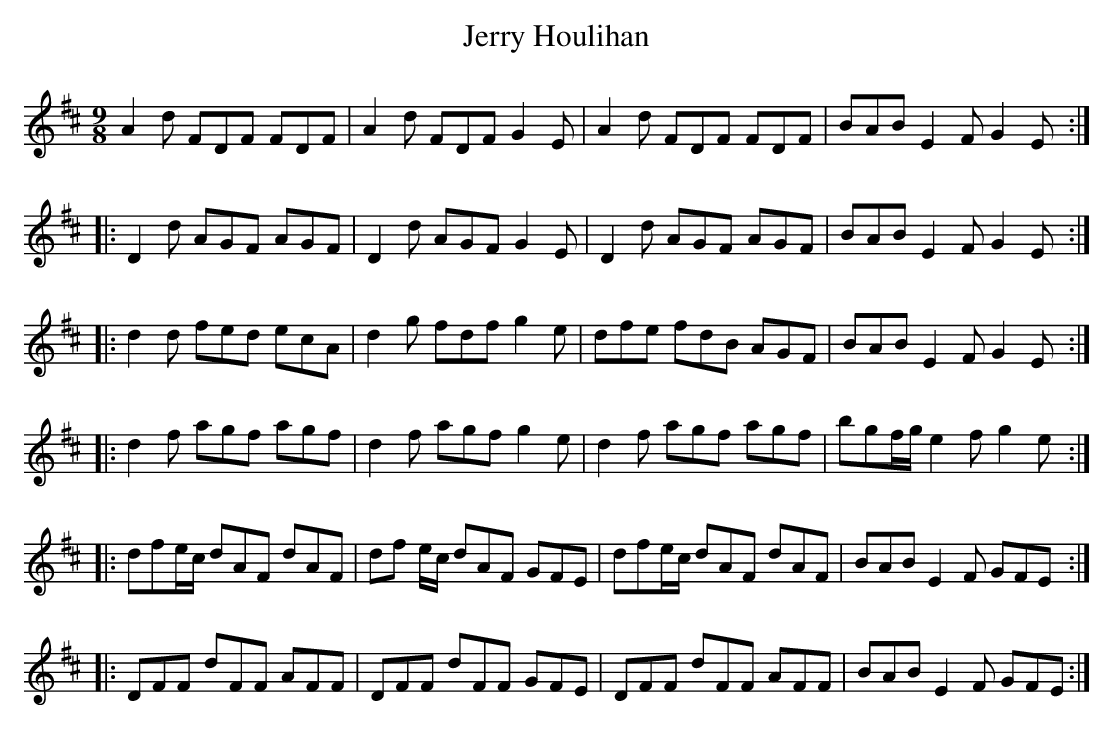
X:1
T:Jerry Houlihan
M:9/8
L:1/8
K:D
A2d FDF FDF|A2d FDF G2E|A2d FDF FDF|BAB E2F G2E:|
|:D2d AGF AGF|D2d AGF G2E|D2d AGF AGF|BAB E2F G2E:|
|:d2d fed ecA|d2g fdf g2e|dfe fdB AGF|BAB E2F G2E:|
|:d2f agf agf|d2f agf g2e|d2f agf agf|bgf/g/ e2f g2e:|
|:dfe/c/ dAF dAF|df e/c/ dAF GFE|dfe/c/ dAF dAF|BAB E2F GFE:|
|:DFF dFF AFF|DFF dFF GFE|DFF dFF AFF|BAB E2F GFE:|
